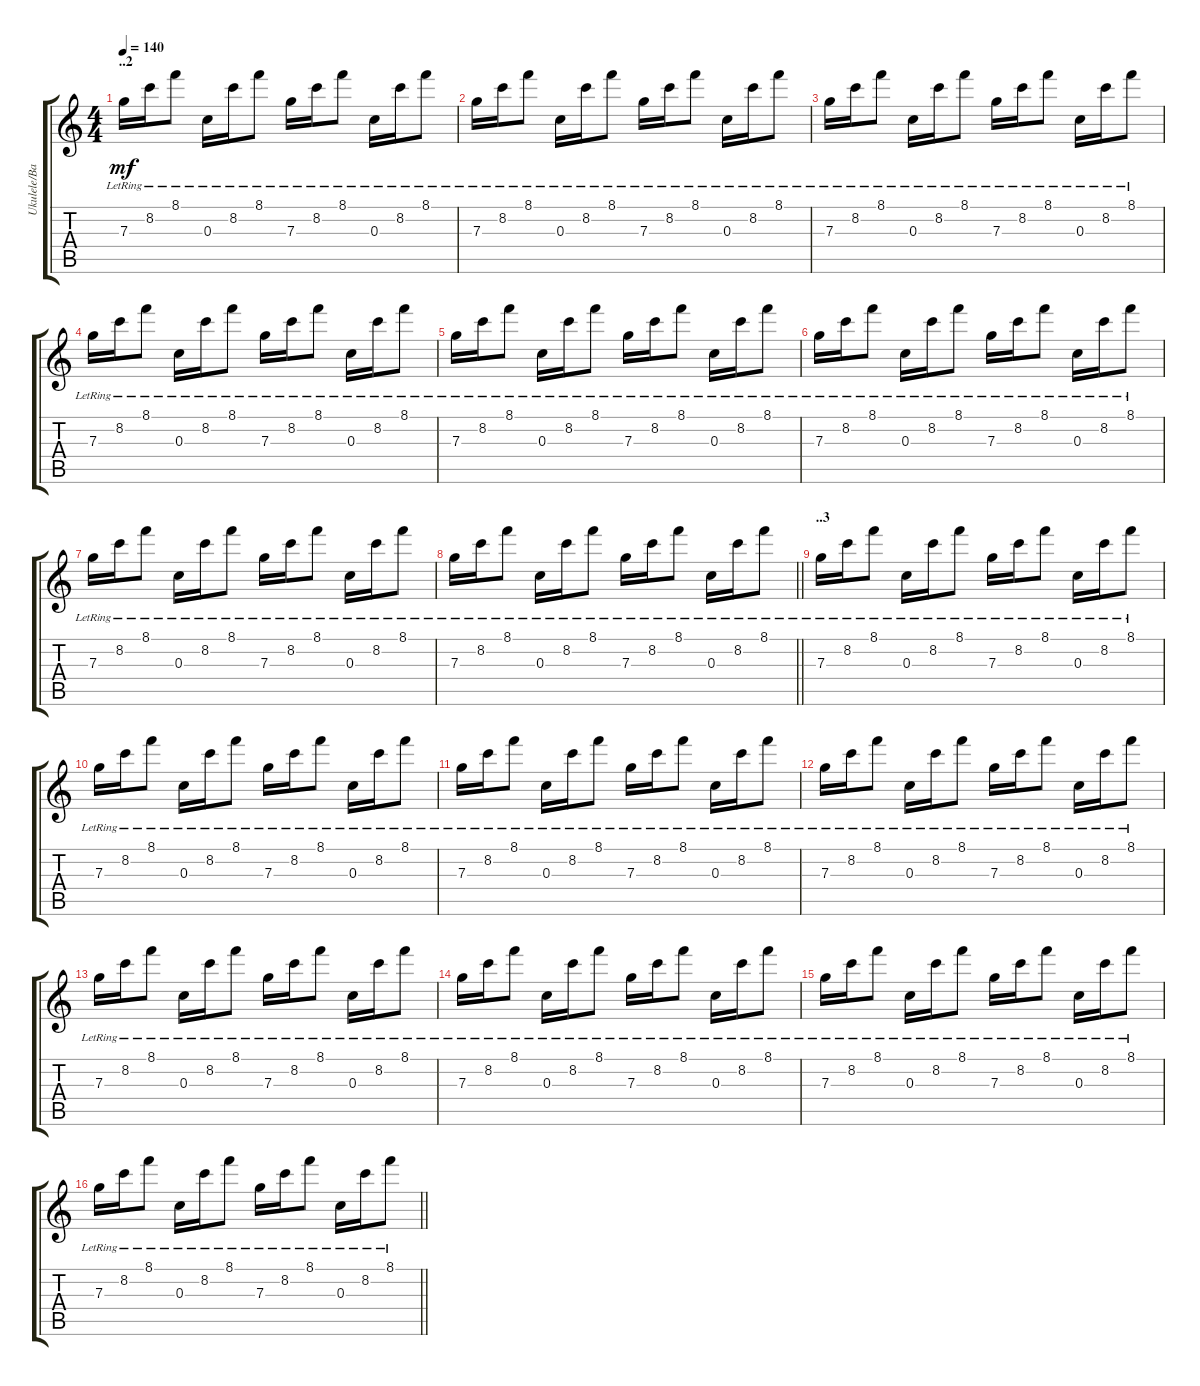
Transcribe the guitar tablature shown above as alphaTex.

\track ("Ukulele/Banjo" "Ukulele/Ba") {instrument acousticguitarnylon}
\staff {score tabs}
\tuning (A4 E4 C4 G4 A2 E2) {hide}
\ts (4 4)
\section ("" "..2")
\tempo 140
\clef g2
\ks c
7.3{lr}.16{dy mf} 8.2{lr}.16 8.1{lr}.8 0.3{lr}.16 8.2{lr}.16 8.1{lr}.8 7.3{lr}.16 8.2{lr}.16 8.1{lr}.8 0.3{lr}.16 8.2{lr}.16 8.1{lr}.8 |
7.3{lr}.16 8.2{lr}.16 8.1{lr}.8 0.3{lr}.16 8.2{lr}.16 8.1{lr}.8 7.3{lr}.16 8.2{lr}.16 8.1{lr}.8 0.3{lr}.16 8.2{lr}.16 8.1{lr}.8 |
7.3{lr}.16 8.2{lr}.16 8.1{lr}.8 0.3{lr}.16 8.2{lr}.16 8.1{lr}.8 7.3{lr}.16 8.2{lr}.16 8.1{lr}.8 0.3{lr}.16 8.2{lr}.16 8.1{lr}.8 |
7.3{lr}.16 8.2{lr}.16 8.1{lr}.8 0.3{lr}.16 8.2{lr}.16 8.1{lr}.8 7.3{lr}.16 8.2{lr}.16 8.1{lr}.8 0.3{lr}.16 8.2{lr}.16 8.1{lr}.8 |
7.3{lr}.16 8.2{lr}.16 8.1{lr}.8 0.3{lr}.16 8.2{lr}.16 8.1{lr}.8 7.3{lr}.16 8.2{lr}.16 8.1{lr}.8 0.3{lr}.16 8.2{lr}.16 8.1{lr}.8 |
7.3{lr}.16 8.2{lr}.16 8.1{lr}.8 0.3{lr}.16 8.2{lr}.16 8.1{lr}.8 7.3{lr}.16 8.2{lr}.16 8.1{lr}.8 0.3{lr}.16 8.2{lr}.16 8.1{lr}.8 |
7.3{lr}.16 8.2{lr}.16 8.1{lr}.8 0.3{lr}.16 8.2{lr}.16 8.1{lr}.8 7.3{lr}.16 8.2{lr}.16 8.1{lr}.8 0.3{lr}.16 8.2{lr}.16 8.1{lr}.8 |
\barLineRight lightlight
7.3{lr}.16 8.2{lr}.16 8.1{lr}.8 0.3{lr}.16 8.2{lr}.16 8.1{lr}.8 7.3{lr}.16 8.2{lr}.16 8.1{lr}.8 0.3{lr}.16 8.2{lr}.16 8.1{lr}.8 |
\section ("" "..3")
7.3{lr}.16 8.2{lr}.16 8.1{lr}.8 0.3{lr}.16 8.2{lr}.16 8.1{lr}.8 7.3{lr}.16 8.2{lr}.16 8.1{lr}.8 0.3{lr}.16 8.2{lr}.16 8.1{lr}.8 |
7.3{lr}.16 8.2{lr}.16 8.1{lr}.8 0.3{lr}.16 8.2{lr}.16 8.1{lr}.8 7.3{lr}.16 8.2{lr}.16 8.1{lr}.8 0.3{lr}.16 8.2{lr}.16 8.1{lr}.8 |
7.3{lr}.16 8.2{lr}.16 8.1{lr}.8 0.3{lr}.16 8.2{lr}.16 8.1{lr}.8 7.3{lr}.16 8.2{lr}.16 8.1{lr}.8 0.3{lr}.16 8.2{lr}.16 8.1{lr}.8 |
7.3{lr}.16 8.2{lr}.16 8.1{lr}.8 0.3{lr}.16 8.2{lr}.16 8.1{lr}.8 7.3{lr}.16 8.2{lr}.16 8.1{lr}.8 0.3{lr}.16 8.2{lr}.16 8.1{lr}.8 |
7.3{lr}.16 8.2{lr}.16 8.1{lr}.8 0.3{lr}.16 8.2{lr}.16 8.1{lr}.8 7.3{lr}.16 8.2{lr}.16 8.1{lr}.8 0.3{lr}.16 8.2{lr}.16 8.1{lr}.8 |
7.3{lr}.16 8.2{lr}.16 8.1{lr}.8 0.3{lr}.16 8.2{lr}.16 8.1{lr}.8 7.3{lr}.16 8.2{lr}.16 8.1{lr}.8 0.3{lr}.16 8.2{lr}.16 8.1{lr}.8 |
7.3{lr}.16 8.2{lr}.16 8.1{lr}.8 0.3{lr}.16 8.2{lr}.16 8.1{lr}.8 7.3{lr}.16 8.2{lr}.16 8.1{lr}.8 0.3{lr}.16 8.2{lr}.16 8.1{lr}.8 |
\barLineRight lightlight
7.3{lr}.16 8.2{lr}.16 8.1{lr}.8 0.3{lr}.16 8.2{lr}.16 8.1{lr}.8 7.3{lr}.16 8.2{lr}.16 8.1{lr}.8 0.3{lr}.16 8.2{lr}.16 8.1{lr}.8
